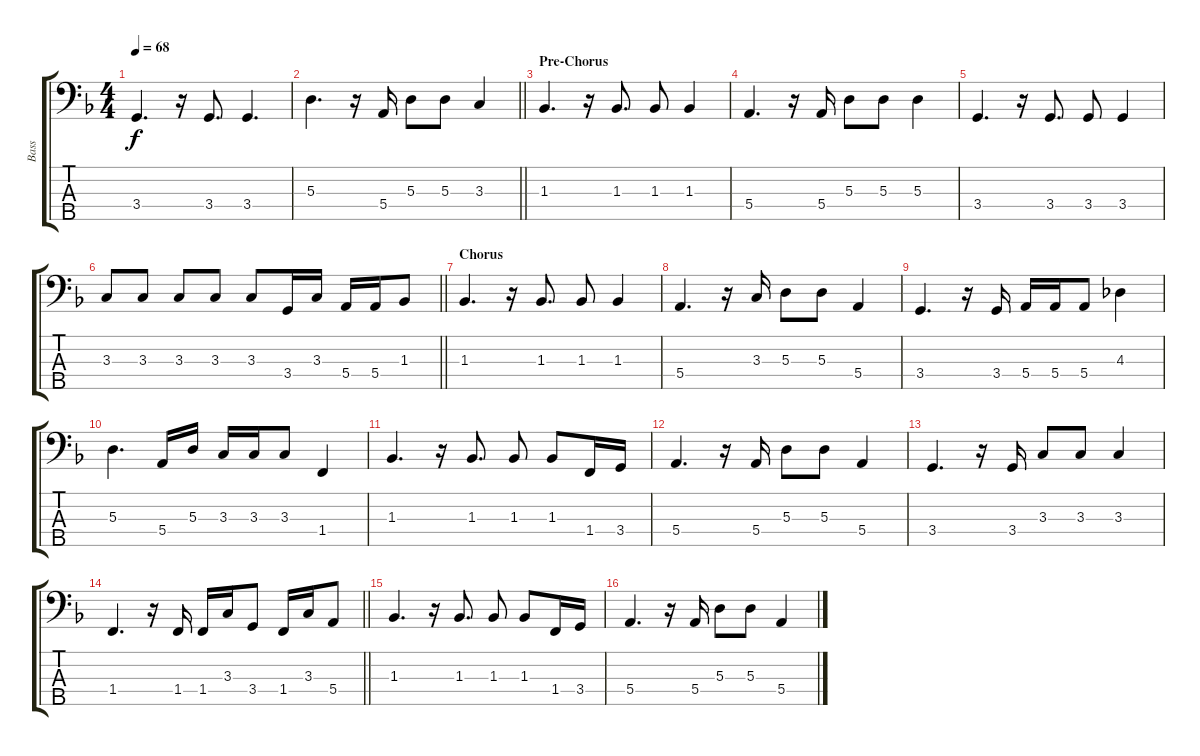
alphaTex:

\track ("Bass" "Bass") {instrument electricbassfinger}
\staff {score tabs}
\tuning (G2 D2 A1 E1 B0) {hide}
\ts (4 4)
\tempo 68
\clef f4
\ks f
3.4.4{d dy f} r.16 3.4.8{d} 3.4.4{d} |
\barLineRight lightlight
5.3.4{d} r.16 5.4.16 5.3.8 5.3.8 3.3.4 |
\section ("" "Pre-Chorus")
1.3.4{d} r.16 1.3.8{d} 1.3.8 1.3.4 |
5.4.4{d} r.16 5.4.16 5.3.8 5.3.8 5.3.4 |
3.4.4{d} r.16 3.4.8{d} 3.4.8 3.4.4 |
\barLineRight lightlight
3.3.8 3.3.8 3.3.8 3.3.8 3.3.8 3.4.16 3.3.16 5.4.16 5.4.16 1.3.8 |
\section ("" "Chorus")
1.3.4{d} r.16 1.3.8{d} 1.3.8 1.3.4 |
5.4.4{d} r.16 3.3.16 5.3.8 5.3.8 5.4.4 |
3.4.4{d} r.16 3.4.16 5.4.16 5.4.16 5.4.8 4.3.4 |
5.3.4{d} 5.4.16 5.3.16 3.3.16 3.3.16 3.3.8 1.4.4 |
1.3.4{d} r.16 1.3.8{d} 1.3.8 1.3.8 1.4.16 3.4.16 |
5.4.4{d} r.16 5.4.16 5.3.8 5.3.8 5.4.4 |
3.4.4{d} r.16 3.4.16 3.3.8 3.3.8 3.3.4 |
\barLineRight lightlight
1.4.4{d} r.16 1.4.16 1.4.16 3.3.16 3.4.8 1.4.16 3.3.16 5.4.8 |
\section ("" " ")
1.3.4{d} r.16 1.3.8{d} 1.3.8 1.3.8 1.4.16 3.4.16 |
5.4.4{d} r.16 5.4.16 5.3.8 5.3.8 5.4.4
